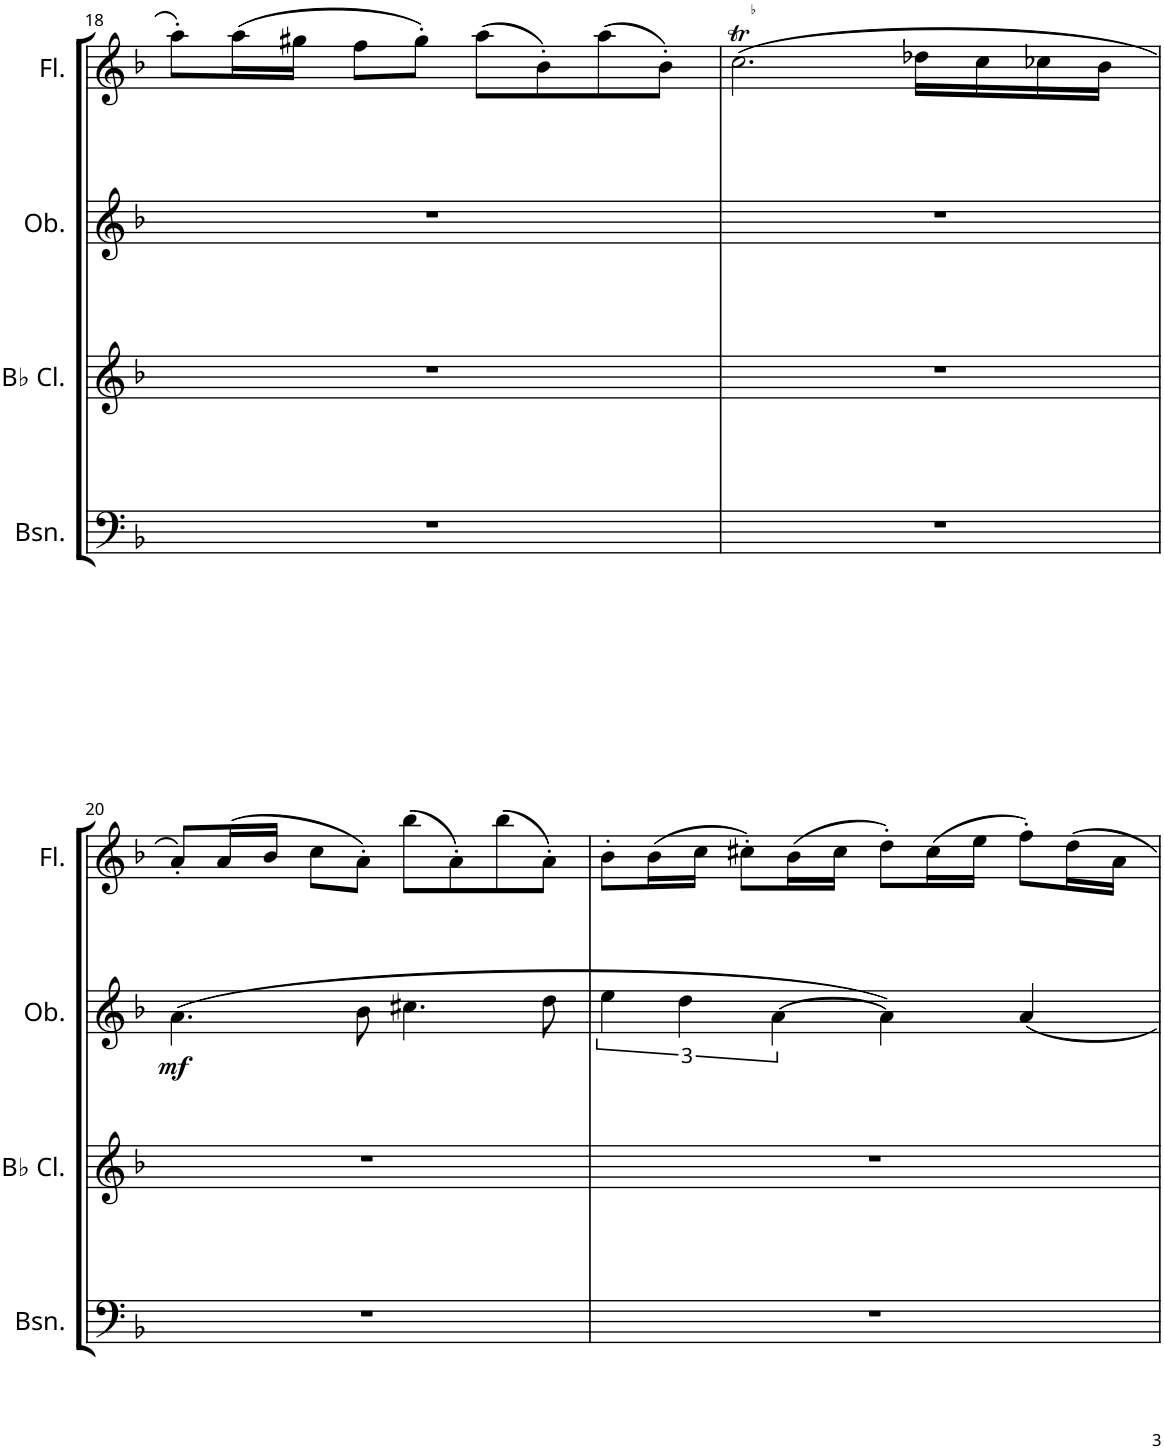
**kern	**kern	**kern	**dynam	**kern
*part4	*part3	*part2	*part2	*part1
*staff4	*staff3	*staff2	*staff2	*staff1
*I"Bassoon	*I"Bb Clarinet	*I"Oboe	*	*I"Flute
*I'Bsn.	*I'Bb Cl.	*I'Ob.	*	*I'Fl.
!!LO:PB:g=z
*clefF4	*clefG2	*clefG2	*	*clefG2
*	*ITrd1c2	*	*	*
*k[b-]	*k[b-]	*k[b-]	*	*k[b-]
*M4/4	*M4/4	*M4/4	*	*M4/4
=18	=18	=18	=18	=18
1r	1r	1r	.	8aa'\L
.	.	.	.	(16aa\L
.	.	.	.	16gg#X\JJ
.	.	.	.	8ff\L
.	.	.	.	8gg#'\J)
.	.	.	.	(8aa\L
.	.	.	.	8b-'\)
.	.	.	.	(8aa\
.	.	.	.	8b-'\J)
=19	=19	=19	=19	=19
*	*	*	*	*^
1r	1r	1r	.	(2.ccT\	4dd-X
.	.	.	.	.	2.ryy
.	.	.	.	16dd-X\LL	.
.	.	.	.	16cc\	.
.	.	.	.	16cc-X\	.
.	.	.	.	16b-\JJ	.
*	*	*	*	*v	*v
!!LO:LB:g=z
=20	=20	=20	=20	=20
!	!	!	!LO:DY:b	!
1r	1r	(4.a\	mf	8a'/L)
.	.	.	.	(16a/L
.	.	.	.	16b-/JJ
.	.	.	.	8cc\L
.	.	8b-\	.	8a'\J)
.	.	4.cc#X\	.	(8bb-\L
.	.	.	.	8a'\)
.	.	.	.	(8bb-\
.	.	8dd\	.	8a'\J)
=21	=21	=21	=21	=21
1r	1r	6ee\	.	8b-'\L
.	.	.	.	(16b-\L
.	.	6dd\	.	.
.	.	.	.	16cc\JJ
.	.	.	.	8cc#X'\L)
.	.	[>6a\	.	.
.	.	.	.	(16b-\L
.	.	.	.	16cc#\JJ
.	.	4a\])	.	8dd'\L)
.	.	.	.	(16cc#\L
.	.	.	.	16ee\JJ
.	.	4a/	.	8ff'\L)
.	.	.	.	16dd\L
.	.	.	.	16a\JJ
=	=	=	=	=
*-	*-	*-	*-	*-
